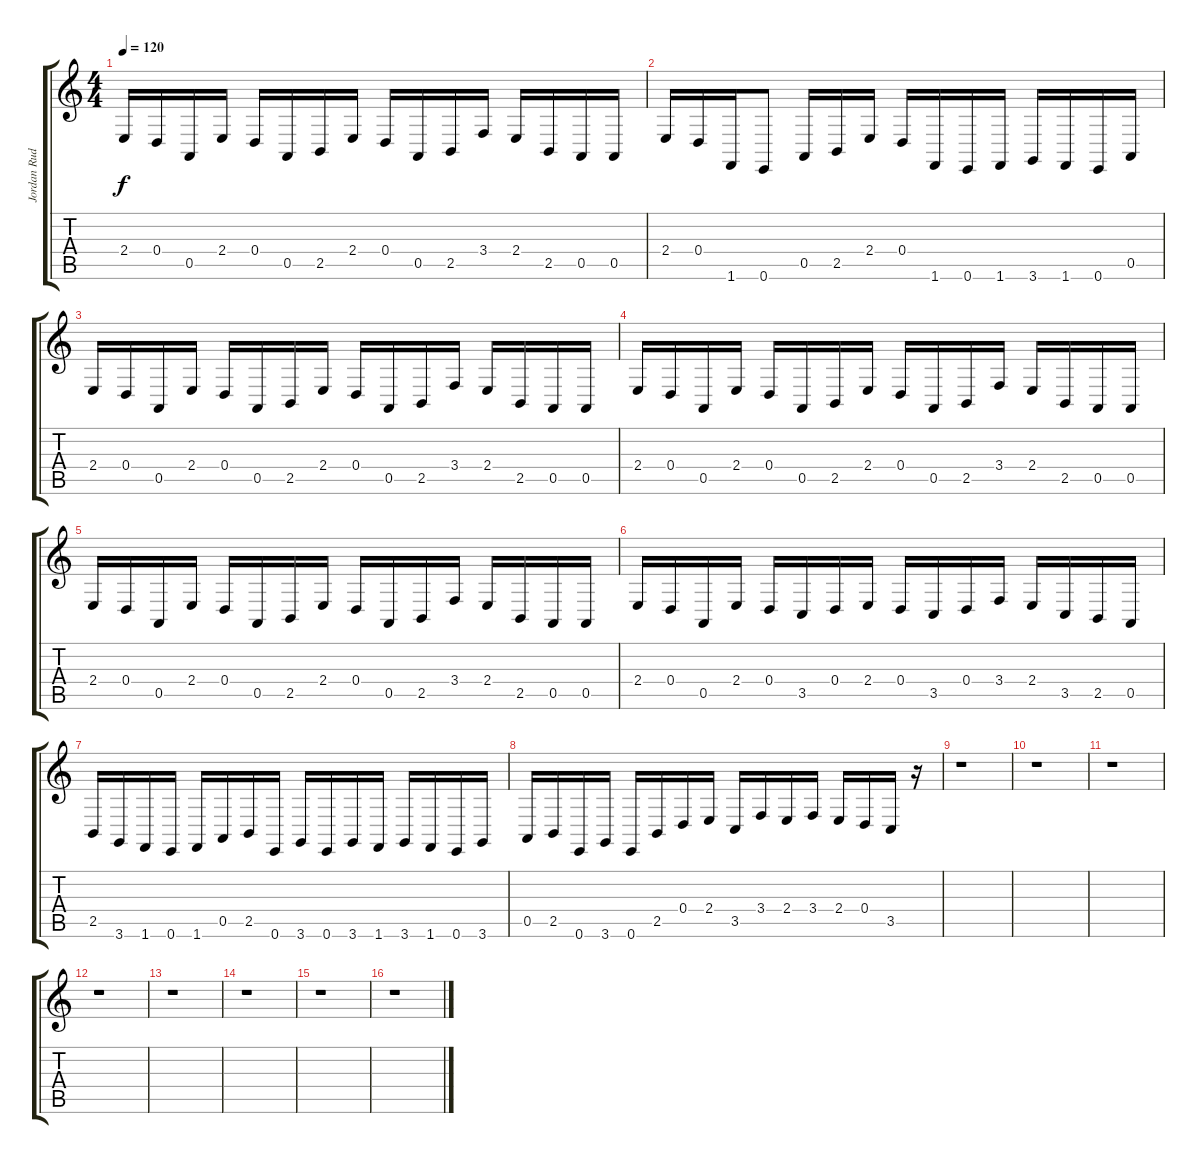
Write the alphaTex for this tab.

\track ("Jordan Rudess - Piano" "Jordan Rud") {instrument brightacousticpiano}
\staff {score tabs}
\tuning (E4 B3 G3 D3 A2 E2) {hide}
\ts (4 4)
\tempo 120
\clef g2
\ks c
2.4.16{dy f} 0.4.16 0.5.16 2.4.16 0.4.16 0.5.16 2.5.16 2.4.16 0.4.16 0.5.16 2.5.16 3.4.16 2.4.16 2.5.16 0.5.16 0.5.16 |
2.4.16 0.4.16 1.6.16 0.6.8 0.5.16 2.5.16 2.4.16 0.4.16 1.6.16 0.6.16 1.6.16 3.6.16 1.6.16 0.6.16 0.5.16 |
2.4.16 0.4.16 0.5.16 2.4.16 0.4.16 0.5.16 2.5.16 2.4.16 0.4.16 0.5.16 2.5.16 3.4.16 2.4.16 2.5.16 0.5.16 0.5.16 |
2.4.16 0.4.16 0.5.16 2.4.16 0.4.16 0.5.16 2.5.16 2.4.16 0.4.16 0.5.16 2.5.16 3.4.16 2.4.16 2.5.16 0.5.16 0.5.16 |
2.4.16 0.4.16 0.5.16 2.4.16 0.4.16 0.5.16 2.5.16 2.4.16 0.4.16 0.5.16 2.5.16 3.4.16 2.4.16 2.5.16 0.5.16 0.5.16 |
2.4.16 0.4.16 0.5.16 2.4.16 0.4.16 3.5.16 0.4.16 2.4.16 0.4.16 3.5.16 0.4.16 3.4.16 2.4.16 3.5.16 2.5.16 0.5.16 |
2.5.16 3.6.16 1.6.16 0.6.16 1.6.16 0.5.16 2.5.16 0.6.16 3.6.16 0.6.16 3.6.16 1.6.16 3.6.16 1.6.16 0.6.16 3.6.16 |
0.5.16 2.5.16 0.6.16 3.6.16 0.6.16 2.5.16 0.4.16 2.4.16 3.5.16 3.4.16 2.4.16 3.4.16 2.4.16 0.4.16 3.5.16 r.16 |
r.1 |
r.1 |
r.1 |
r.1 |
r.1 |
r.1 |
r.1 |
r.1
